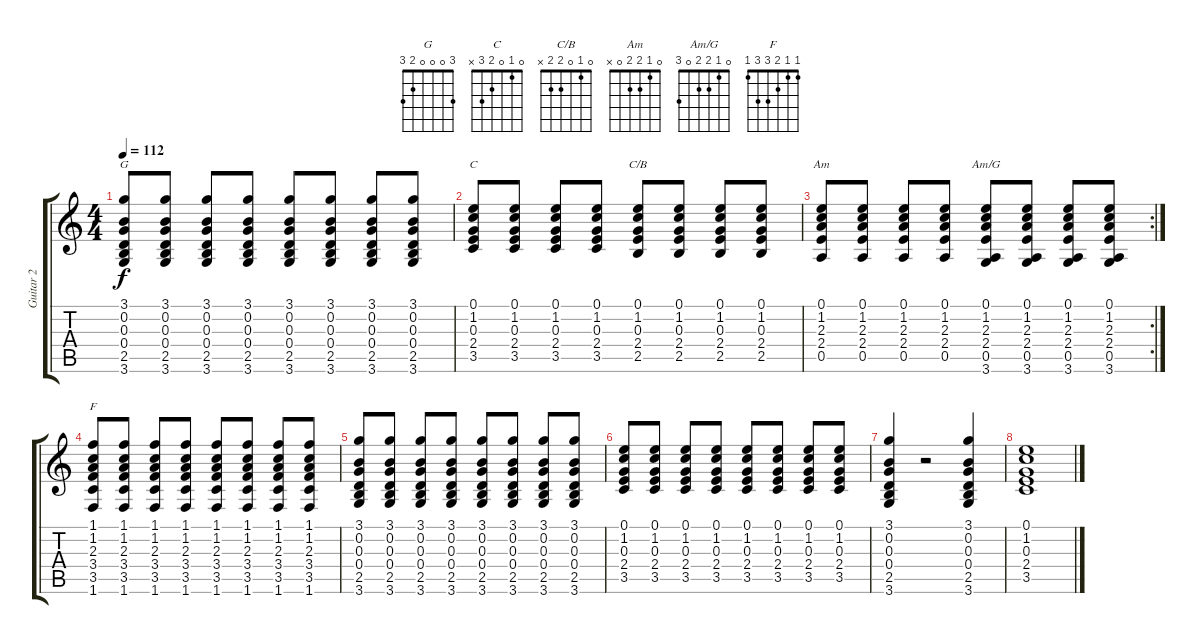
\track ("Guitar 2" "Guitar 2") {instrument acousticguitarsteel}
\staff {score tabs}
\tuning (E4 B3 G3 D3 A2 E2) {hide}
\chord ("G" 3 0 0 0 2 3)
\chord ("C" 0 1 0 2 3 x)
\chord ("C/B" 0 1 0 2 2 x)
\chord ("Am" 0 1 2 2 0 x)
\chord ("Am/G" 0 1 2 2 0 3)
\chord ("F" 1 1 2 3 3 1)
\ts (4 4)
\tempo 112
\clef g2
\ks c
(3.1 0.2 0.3 0.4 2.5 3.6).8{ch "G" dy f} (3.1 0.2 0.3 0.4 2.5 3.6).8 (3.1 0.2 0.3 0.4 2.5 3.6).8 (3.1 0.2 0.3 0.4 2.5 3.6).8 (3.1 0.2 0.3 0.4 2.5 3.6).8 (3.1 0.2 0.3 0.4 2.5 3.6).8 (3.1 0.2 0.3 0.4 2.5 3.6).8 (3.1 0.2 0.3 0.4 2.5 3.6).8 |
(0.1 1.2 0.3 2.4 3.5).8{ch "C"} (0.1 1.2 0.3 2.4 3.5).8 (0.1 1.2 0.3 2.4 3.5).8 (0.1 1.2 0.3 2.4 3.5).8 (0.1 1.2 0.3 2.4 2.5).8{ch "C/B"} (0.1 1.2 0.3 2.4 2.5).8 (0.1 1.2 0.3 2.4 2.5).8 (0.1 1.2 0.3 2.4 2.5).8 |
\rc 2
(0.1 1.2 2.3 2.4 0.5).8{ch "Am"} (0.1 1.2 2.3 2.4 0.5).8 (0.1 1.2 2.3 2.4 0.5).8 (0.1 1.2 2.3 2.4 0.5).8 (0.1 1.2 2.3 2.4 0.5 3.6).8{ch "Am/G"} (0.1 1.2 2.3 2.4 0.5 3.6).8 (0.1 1.2 2.3 2.4 0.5 3.6).8 (0.1 1.2 2.3 2.4 0.5 3.6).8 |
(1.1 1.2 2.3 3.4 3.5 1.6).8{ch "F"} (1.1 1.2 2.3 3.4 3.5 1.6).8 (1.1 1.2 2.3 3.4 3.5 1.6).8 (1.1 1.2 2.3 3.4 3.5 1.6).8 (1.1 1.2 2.3 3.4 3.5 1.6).8 (1.1 1.2 2.3 3.4 3.5 1.6).8 (1.1 1.2 2.3 3.4 3.5 1.6).8 (1.1 1.2 2.3 3.4 3.5 1.6).8 |
(3.1 0.2 0.3 0.4 2.5 3.6).8 (3.1 0.2 0.3 0.4 2.5 3.6).8 (3.1 0.2 0.3 0.4 2.5 3.6).8 (3.1 0.2 0.3 0.4 2.5 3.6).8 (3.1 0.2 0.3 0.4 2.5 3.6).8 (3.1 0.2 0.3 0.4 2.5 3.6).8 (3.1 0.2 0.3 0.4 2.5 3.6).8 (3.1 0.2 0.3 0.4 2.5 3.6).8 |
(0.1 1.2 0.3 2.4 3.5).8 (0.1 1.2 0.3 2.4 3.5).8 (0.1 1.2 0.3 2.4 3.5).8 (0.1 1.2 0.3 2.4 3.5).8 (0.1 1.2 0.3 2.4 3.5).8 (0.1 1.2 0.3 2.4 3.5).8 (0.1 1.2 0.3 2.4 3.5).8 (0.1 1.2 0.3 2.4 3.5).8 |
(3.1 0.2 0.3 0.4 2.5 3.6).4 r.2 (3.1 0.2 0.3 0.4 2.5 3.6).4 |
(0.1 1.2 0.3 2.4 3.5).1
